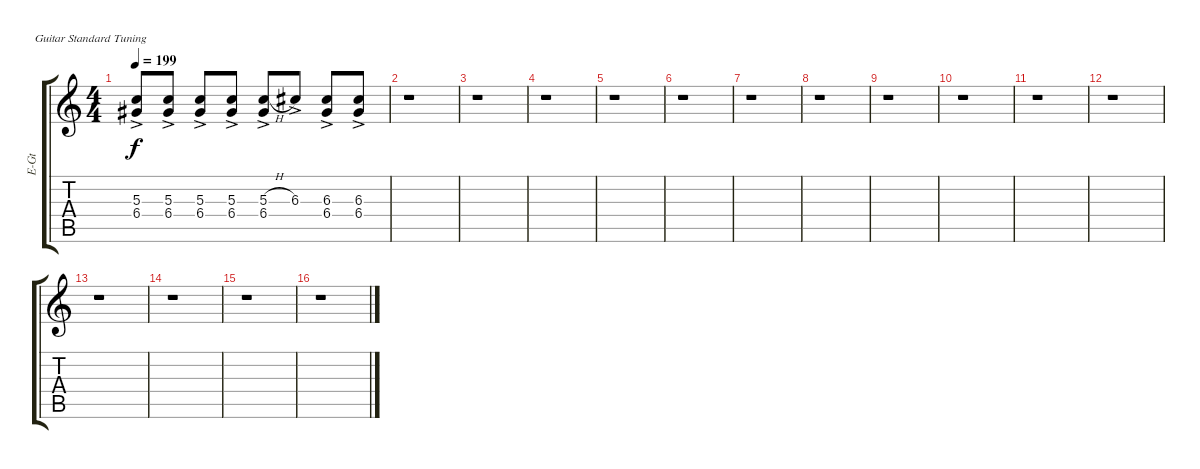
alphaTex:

\track ("Guitare 1: Metal Disto" "E-Gt") {instrument distortionguitar}
\staff {score tabs}
\tuning (E4 B3 G3 D3 A2 E2)
\ts (4 4)
\tempo 199
\clef g2
\ks c
(5.3{ac} 6.4{ac}).8{dy f} (5.3{ac} 6.4{ac}).8 (5.3{ac} 6.4{ac}).8 (5.3{ac} 6.4{ac}).8 (5.3{h ac} 6.4{ac}).8 6.3{ac}.8 (6.3{ac} 6.4{ac}).8 (6.3{ac} 6.4{ac}).8 |
r.1 |
r.1 |
r.1 |
r.1 |
r.1 |
r.1 |
r.1 |
r.1 |
r.1 |
r.1 |
r.1 |
r.1 |
r.1 |
r.1 |
r.1
